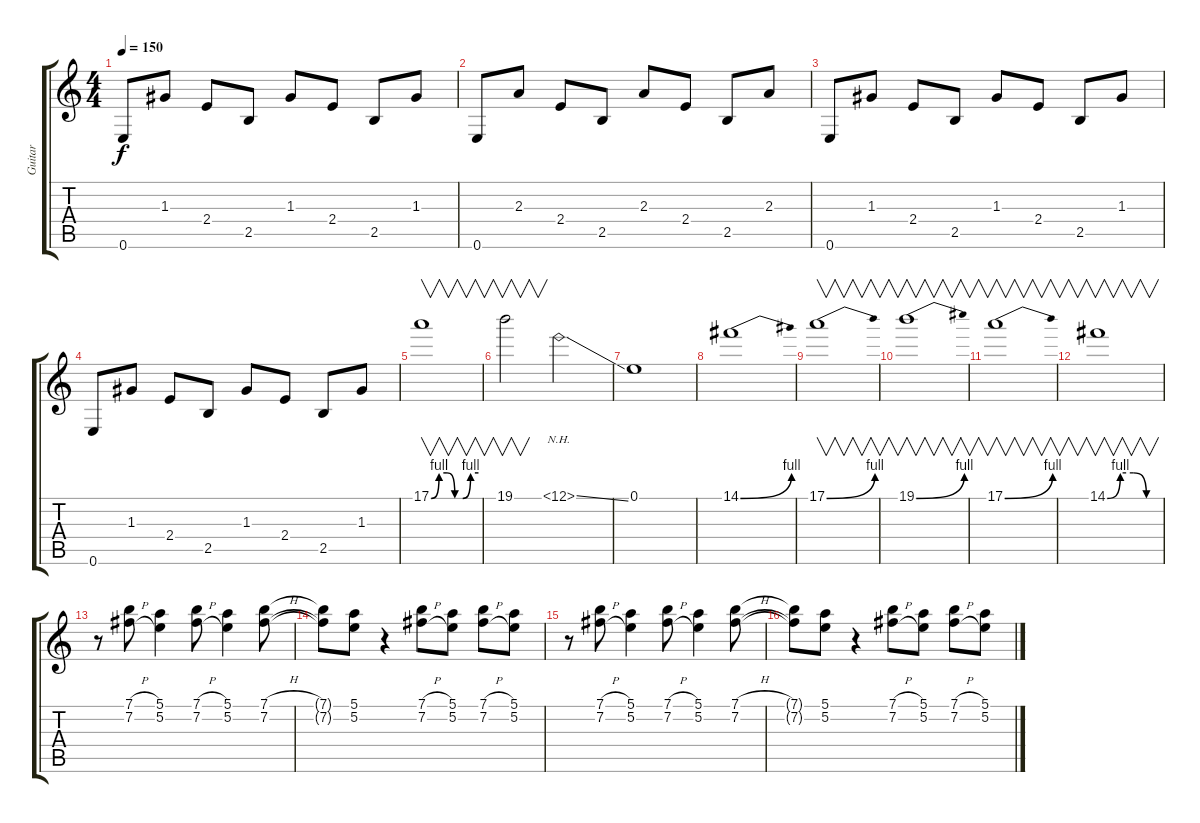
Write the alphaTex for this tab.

\track ("Guitar" "Guitar") {instrument distortionguitar}
\staff {score tabs}
\tuning (E4 B3 G3 D3 A2 E2) {hide}
\ts (4 4)
\tempo 150
\clef g2
\ks c
0.6.8{dy f} 1.3.8 2.4.8 2.5.8 1.3.8 2.4.8 2.5.8 1.3.8 |
0.6.8 2.3.8 2.4.8 2.5.8 2.3.8 2.4.8 2.5.8 2.3.8 |
0.6.8 1.3.8 2.4.8 2.5.8 1.3.8 2.4.8 2.5.8 1.3.8 |
0.6.8 1.3.8 2.4.8 2.5.8 1.3.8 2.4.8 2.5.8 1.3.8 |
17.1{be (custom 0 0 10 4 20 4 30 0 40 0 50 4 60 4)}.1{v} |
19.1.2{v} 12.1{nh ss}.2 |
0.1.1 |
14.1{be (bend 0 0 60 4)}.1 |
17.1{be (bend 0 0 60 4)}.1{v} |
19.1{be (bend 0 0 60 4)}.1{v} |
17.1{be (bend 0 0 60 4)}.1{v} |
14.1{be (custom 0 0 15 4 30 4 45 0 60 0)}.1{v} |
r.8 (7.1{h} 7.2{h}).8 (5.1 5.2).4 (7.1{h} 7.2{h}).8 (5.1 5.2).4 (7.1{h} 7.2{h}).8 |
(7.1{t} 7.2{t}).8 (5.1 5.2).8 r.4 (7.1{h} 7.2{h}).8 (5.1 5.2).8 (7.1{h} 7.2{h}).8 (5.1 5.2).8 |
r.8 (7.1{h} 7.2{h}).8 (5.1 5.2).4 (7.1{h} 7.2{h}).8 (5.1 5.2).4 (7.1{h} 7.2{h}).8 |
(7.1{t} 7.2{t}).8 (5.1 5.2).8 r.4 (7.1{h} 7.2{h}).8 (5.1 5.2).8 (7.1{h} 7.2{h}).8 (5.1 5.2).8
